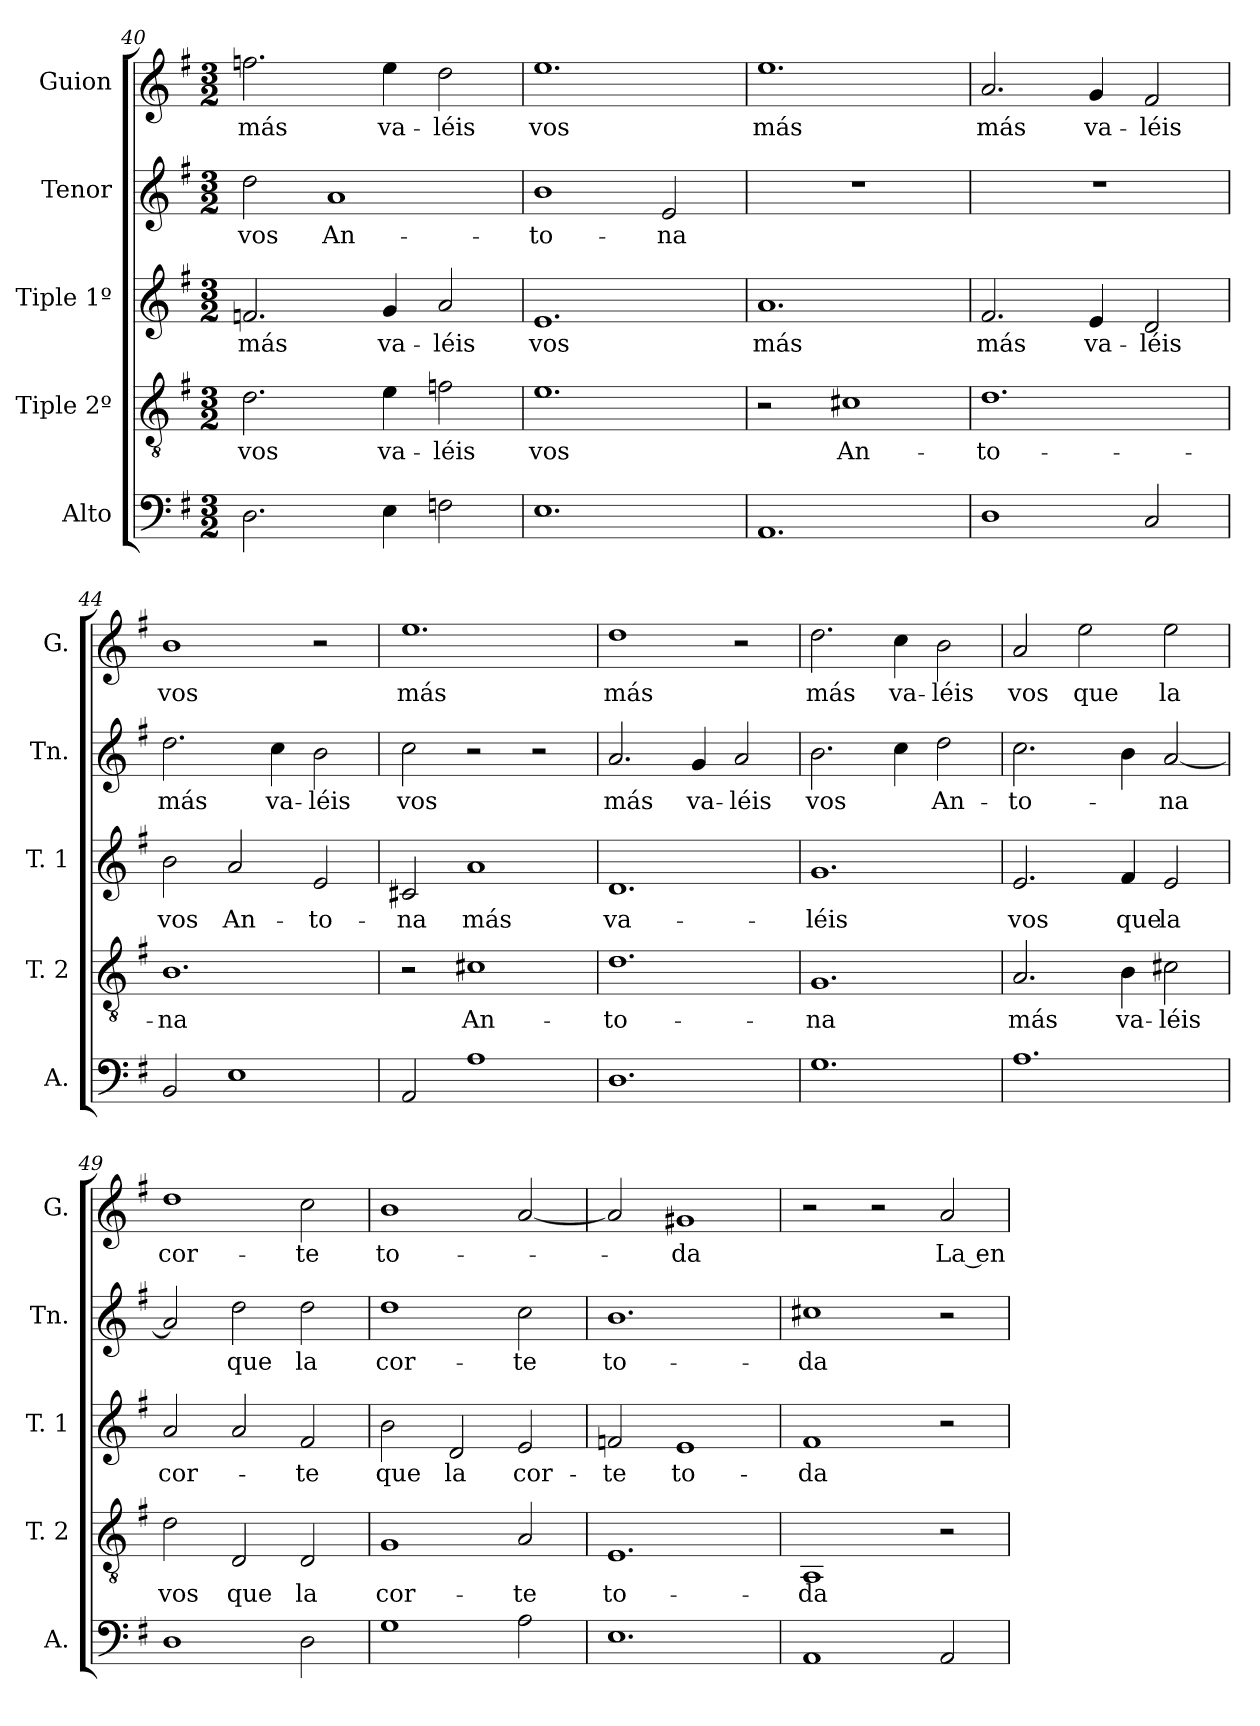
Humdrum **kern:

**kern	**kern	**text	**kern	**text	**kern	**text	**kern	**text
*part5	*part4	*part4	*part3	*part3	*part2	*part2	*part1	*part1
*staff5	*staff4	*staff4	*staff3	*staff3	*staff2	*staff2	*staff1	*staff1
*I"Alto	*I"Tiple 2º	*	*I"Tiple 1º	*	*I"Tenor	*	*I"Guion	*
*I'A.	*I'T. 2	*	*I'T. 1	*	*I'Tn.	*	*I'G.	*
*clefF4	*clefGv2	*	*clefG2	*	*clefG2	*	*clefG2	*
*k[f#]	*k[f#]	*	*k[f#]	*	*k[f#]	*	*k[f#]	*
*M3/2	*M3/2	*	*M3/2	*	*M3/2	*	*M3/2	*
=40	=40	=40	=40	=40	=40	=40	=40	=40
2.D	2.d	vos	2.fn	más	2dd	vos	2.ffn	más
.	.	.	.	.	1a	An-	.	.
4E	4e	va-	4g	va-	.	.	4ee	va-
2Fn	2fn	-léis	2a	-léis	.	.	2dd	-léis
=41	=41	=41	=41	=41	=41	=41	=41	=41
1.E	1.e	vos	1.e	vos	1b	-to-	1.ee	vos
.	.	.	.	.	2e	-na	.	.
=42	=42	=42	=42	=42	=42	=42	=42	=42
1.AA	2r	.	1.a	más	1.r	.	1.ee	más
.	1c#X	An-	.	.	.	.	.	.
=43	=43	=43	=43	=43	=43	=43	=43	=43
1D	1.d	-to-	2.f#	más	1.r	.	2.a	más
.	.	.	4e	va-	.	.	4g	va-
2C	.	.	2d	-léis	.	.	2f#	-léis
=44	=44	=44	=44	=44	=44	=44	=44	=44
2BB	1.B	-na	2b	vos	2.dd	más	1b	vos
1E	.	.	2a	An-	.	.	.	.
.	.	.	.	.	4cc	va-	.	.
.	.	.	2e	-to-	2b	-léis	2r	.
=45	=45	=45	=45	=45	=45	=45	=45	=45
2AA	2r	.	2c#X	-na	2cc	vos	1.ee	más
1A	1c#X	An-	1a	más	2r	.	.	.
.	.	.	.	.	2r	.	.	.
=46	=46	=46	=46	=46	=46	=46	=46	=46
1.D	1.d	-to-	1.d	va-	2.a	más	1dd	más
.	.	.	.	.	4g	va-	.	.
.	.	.	.	.	2a	-léis	2r	.
=47	=47	=47	=47	=47	=47	=47	=47	=47
1.G	1.G	-na	1.g	-léis	2.b	vos	2.dd	más
.	.	.	.	.	4cc	.	4cc	va-
.	.	.	.	.	2dd	An-	2b	-léis
=48	=48	=48	=48	=48	=48	=48	=48	=48
1.A	2.A	más	2.e	vos	2.cc	-to-	2a	vos
.	.	.	.	.	.	.	2ee	que
.	4B	va-	4f#	que	4b	.	.	.
.	2c#X	-léis	2e	la	[2a	-na	2ee	la
=49	=49	=49	=49	=49	=49	=49	=49	=49
1D	2d	vos	2a	cor-	2a]	.	1dd	cor-
.	2D	que	2a	.	2dd	que	.	.
2D	2D	la	2f#	-te	2dd	la	2cc	-te
=50	=50	=50	=50	=50	=50	=50	=50	=50
1G	1G	cor-	2b	que	1dd	cor-	1b	to-
.	.	.	2d	la	.	.	.	.
2A	2A	-te	2e	cor-	2cc	-te	[2a	.
=51	=51	=51	=51	=51	=51	=51	=51	=51
1.E	1.E	to-	2f	-te	1.b	to-	2a]	.
.	.	.	1e	to-	.	.	1g#X	-da
=52	=52	=52	=52	=52	=52	=52	=52	=52
1AA	1AA	-da	1f#	-da	1cc#X	-da	2r	.
.	.	.	.	.	.	.	2r	.
2AA	2r	.	2r	.	2r	.	2a	La en-
=	=	=	=	=	=	=	=	=
*-	*-	*-	*-	*-	*-	*-	*-	*-
